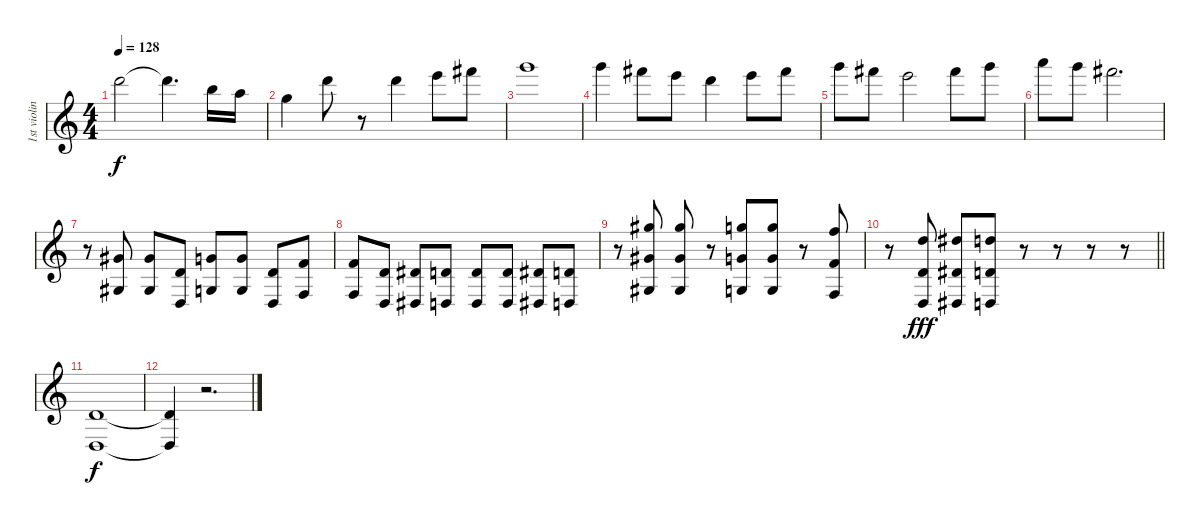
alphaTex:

\track ("1st violins" "1st violin") {instrument stringensemble1}
\staff {score}
\tuning (E4 B3 G3 D3 A2 E2) {hide}
\ts (4 4)
\tempo 128
\clef g2
\ks c
22.1.2{dy f} 22.1{t}.4{d} 19.1.16 17.1.16 |
15.1.4 22.1.8 r.8 22.1.4 24.1.8 26.1.8 |
27.1.1 |
27.1.4 26.1.8 24.1.8 22.1.4 24.1.8 26.1.8 |
27.1.8 26.1.8 24.1.2 26.1.8 27.1.8 |
29.1.8 27.1.8 26.1.2{d} |
r.8 (4.1 1.3).8 (4.1 1.3).8 (3.2 0.4).8 (3.1 0.3).8 (3.1 0.3).8 (3.2 0.4).8 (1.1 3.4).8 |
(1.1 3.4).8 (3.2 0.4).8 (4.2 1.4).8 (3.2 0.4).8 (3.2 0.4).8 (3.2 0.4).8 (4.2 1.4).8 (3.2 0.4).8 |
r.8 (4.1 21.2 1.3).8 (4.1 21.2 1.3).8 r.8 (3.1 20.2 0.3).8 (3.1 20.2 0.3).8 r.8 (1.1 18.2 3.4).8 |
\barLineRight lightlight
r.8 (10.1 3.2 0.4).8{dy fff} (11.1 4.2 1.4).8 (10.1 3.2 0.4).8 r.8 r.8 r.8 r.8 |
(3.2 0.4).1{dy f volume 1} |
(3.2{t} 0.4{t}).4 r.2{d}
